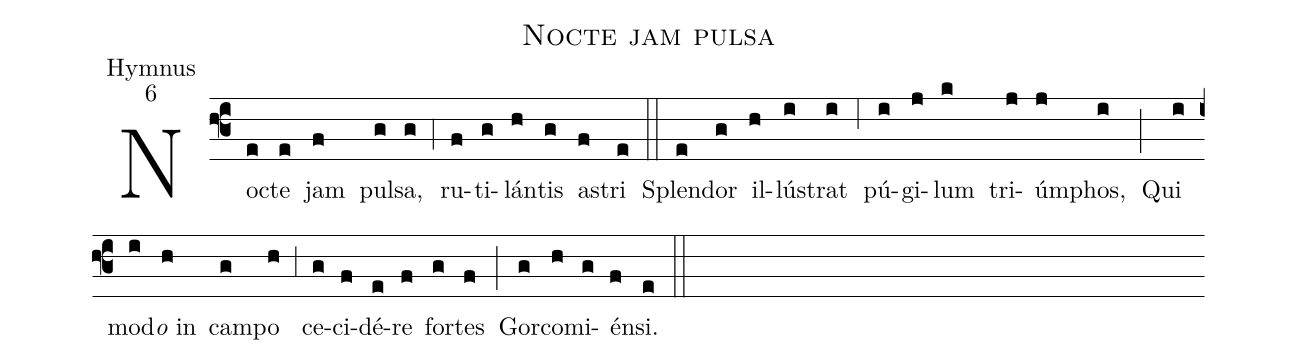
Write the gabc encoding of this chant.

name:Nocte jam pulsa;
office-part:Hymnus;
mode:6;
%%
(f3) No(e)cte(e) jam(f) pul(g)sa,(g) (;4) ru(f)ti(g)lán(h)tis(g) a(f)stri(e) (::) Splen(e)dor(g) il(h)lú(i)strat(i) (;6) pú(i)gi(j)lum(k) tri(j)úm(j)phos,(i) (;) Qui(i) mo(i)d<i>o</i>{} in(h) cam(g)po(h) (;3) ce(g)ci(f)dé(e)re(f) for(g)tes(f) (;) Gor(g)co(h)mi(g)én(f)si.(e) (::)
